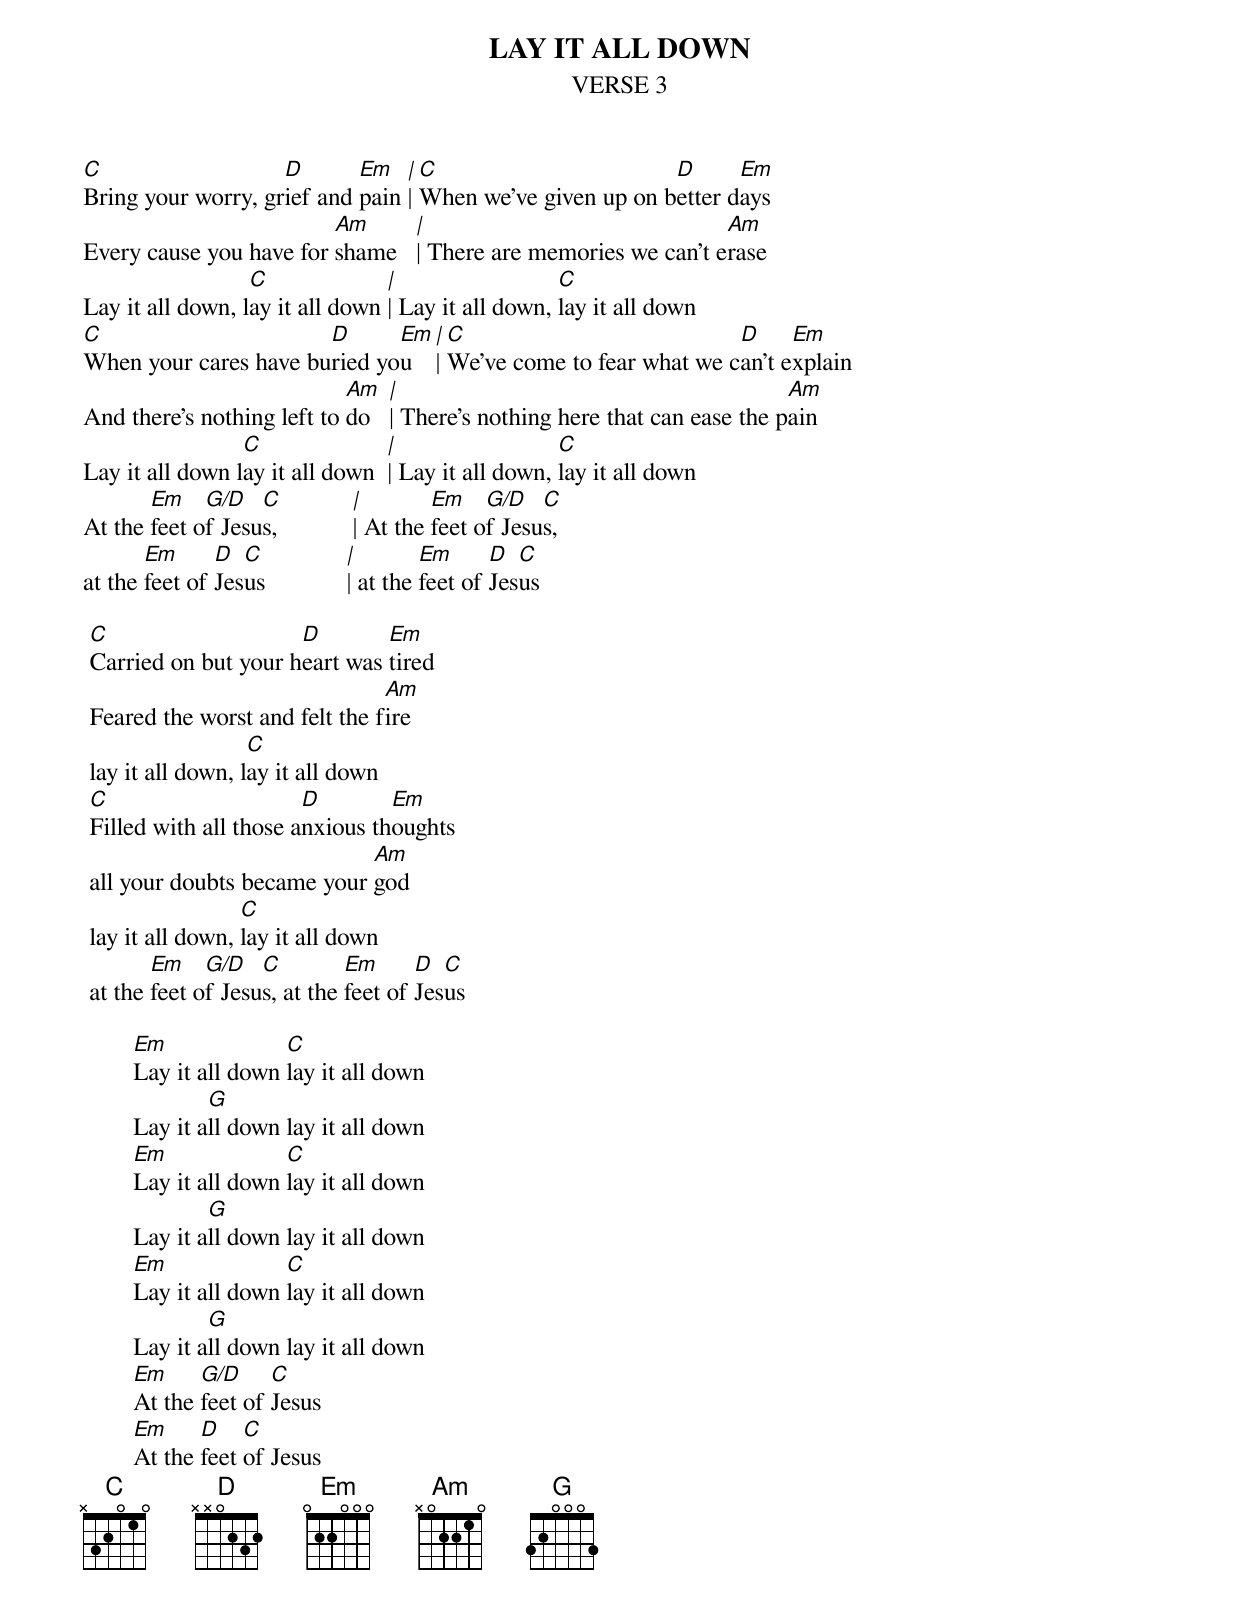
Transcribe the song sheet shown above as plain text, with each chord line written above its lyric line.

LAY IT ALL DOWN
                                   VERSE 3
C                   D       Em   | C                       D      Em
Bring your worry, grief and pain | When we’ve given up on better days
                         Am      |                              Am
Every cause you have for shame   | There are memories we can’t erase
                  C              |                  C
Lay it all down, lay it all down | Lay it all down, lay it all down
C                      D      Em | C                           D     Em
When your cares have buried you  | We’ve come to fear what we can’t explain
                            Am   |                                         Am
And there’s nothing left to do   | There’s nothing here that can ease the pain
                 C               |                  C
Lay it all down lay it all down  | Lay it all down, lay it all down
       Em    G/D   C             |        Em    G/D   C
At the feet of Jesus,            | At the feet of Jesus,
       Em      D  C              |        Em      D  C
at the feet of Jesus             | at the feet of Jesus

 C                    D        Em
 Carried on but your heart was tired
                                Am
 Feared the worst and felt the fire
                   C
 lay it all down, lay it all down
 C                      D        Em
 Filled with all those anxious thoughts
                             Am
 all your doubts became your god
                  C
 lay it all down, lay it all down
        Em    G/D   C         Em      D  C
 at the feet of Jesus, at the feet of Jesus

	Em              C
	Lay it all down lay it all down
		G
	Lay it all down lay it all down
	Em              C
	Lay it all down lay it all down
		G
	Lay it all down lay it all down
	Em              C
	Lay it all down lay it all down
		G
	Lay it all down lay it all down
	Em     G/D     C
	At the feet of Jesus
	Em     D    C
	At the feet of Jesus
